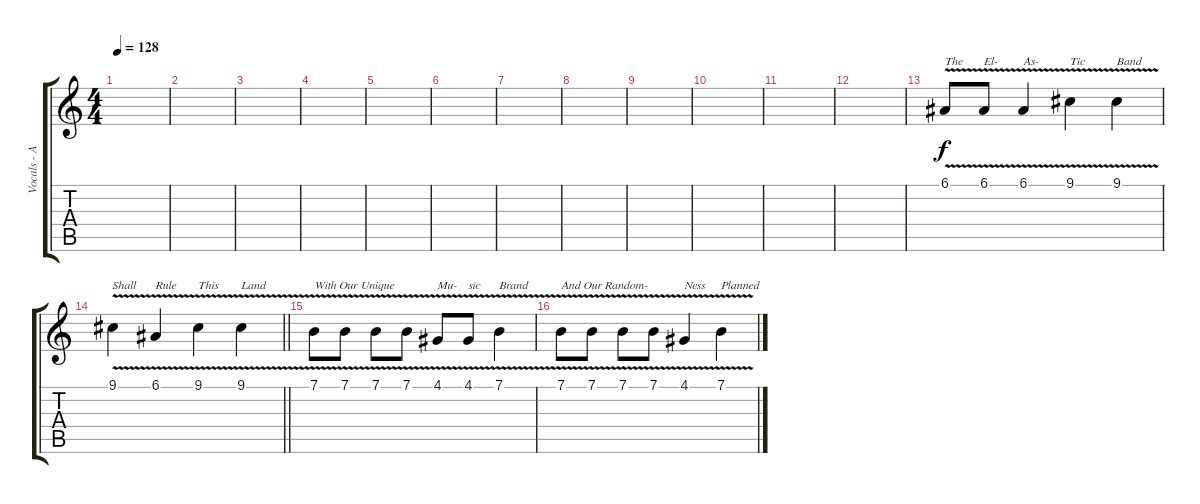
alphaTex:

\track ("Vocals - Additional" "Vocals - A") {instrument churchorgan}
\staff {score tabs}
\tuning (E4 B3 G3 D3 A2 E2) {hide}
\ts (4 4)
\tempo 128
\clef g2
\ks c
|
|
|
|
|
|
|
|
|
|
|
|
6.1{v}.8{txt "The"} 6.1{v}.8{txt "El-"} 6.1{v}.4{txt "As-"} 9.1{v}.4{txt "Tic"} 9.1{v}.4{txt "Band"} |
\barLineRight lightlight
9.1{v}.4{txt "Shall"} 6.1{v}.4{txt "Rule"} 9.1{v}.4{txt "This"} 9.1{v}.4{txt "Land"} |
7.1{v}.8{txt "With Our Unique"} 7.1{v}.8 7.1{v}.8 7.1{v}.8 4.1{v}.8{txt "Mu-"} 4.1{v}.8{txt "sic"} 7.1{v}.4{txt "Brand"} |
7.1{v}.8{txt "And Our Random-"} 7.1{v}.8 7.1{v}.8 7.1{v}.8 4.1{v}.4{txt "Ness"} 7.1{v}.4{txt "Planned"}
